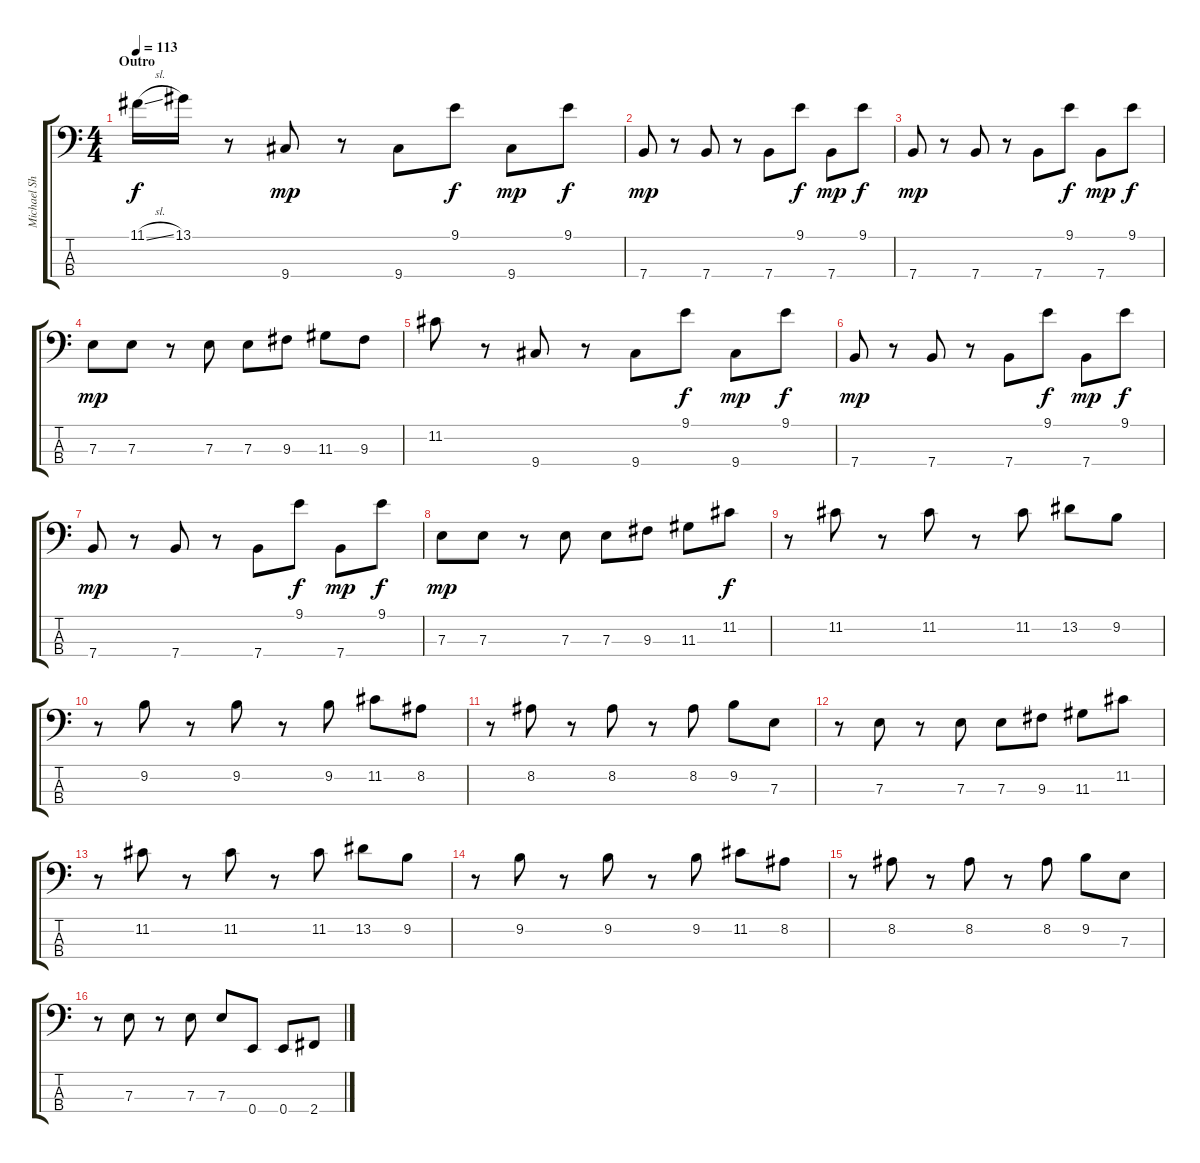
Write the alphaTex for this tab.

\track ("Michael Shuman" "Michael Sh") {instrument electricbasspick}
\staff {score tabs}
\tuning (G2 D2 A1 E1) {hide}
\ts (4 4)
\section ("" "Outro")
\tempo 113
\clef f4
\ks c
11.1{sl}.16{dy f} 13.1.16 r.8 9.4.8{dy mp} r.8 9.4.8 9.1.8{dy f} 9.4.8{dy mp} 9.1.8{dy f} |
7.4.8{dy mp} r.8 7.4.8 r.8 7.4.8 9.1.8{dy f} 7.4.8{dy mp} 9.1.8{dy f} |
7.4.8{dy mp} r.8 7.4.8 r.8 7.4.8 9.1.8{dy f} 7.4.8{dy mp} 9.1.8{dy f} |
7.3.8{dy mp} 7.3.8 r.8 7.3.8 7.3.8 9.3.8 11.3.8 9.3.8 |
11.2.8 r.8 9.4.8 r.8 9.4.8 9.1.8{dy f} 9.4.8{dy mp} 9.1.8{dy f} |
7.4.8{dy mp} r.8 7.4.8 r.8 7.4.8 9.1.8{dy f} 7.4.8{dy mp} 9.1.8{dy f} |
7.4.8{dy mp} r.8 7.4.8 r.8 7.4.8 9.1.8{dy f} 7.4.8{dy mp} 9.1.8{dy f} |
7.3.8{dy mp} 7.3.8 r.8 7.3.8 7.3.8 9.3.8 11.3.8 11.2.8{dy f} |
r.8 11.2.8 r.8 11.2.8 r.8 11.2.8 13.2.8 9.2.8 |
r.8 9.2.8 r.8 9.2.8 r.8 9.2.8 11.2.8 8.2.8 |
r.8 8.2.8 r.8 8.2.8 r.8 8.2.8 9.2.8 7.3.8 |
r.8 7.3.8 r.8 7.3.8 7.3.8 9.3.8 11.3.8 11.2.8 |
r.8 11.2.8 r.8 11.2.8 r.8 11.2.8 13.2.8 9.2.8 |
r.8 9.2.8 r.8 9.2.8 r.8 9.2.8 11.2.8 8.2.8 |
r.8 8.2.8 r.8 8.2.8 r.8 8.2.8 9.2.8 7.3.8 |
r.8 7.3.8 r.8 7.3.8 7.3.8 0.4.8 0.4.8 2.4.8
